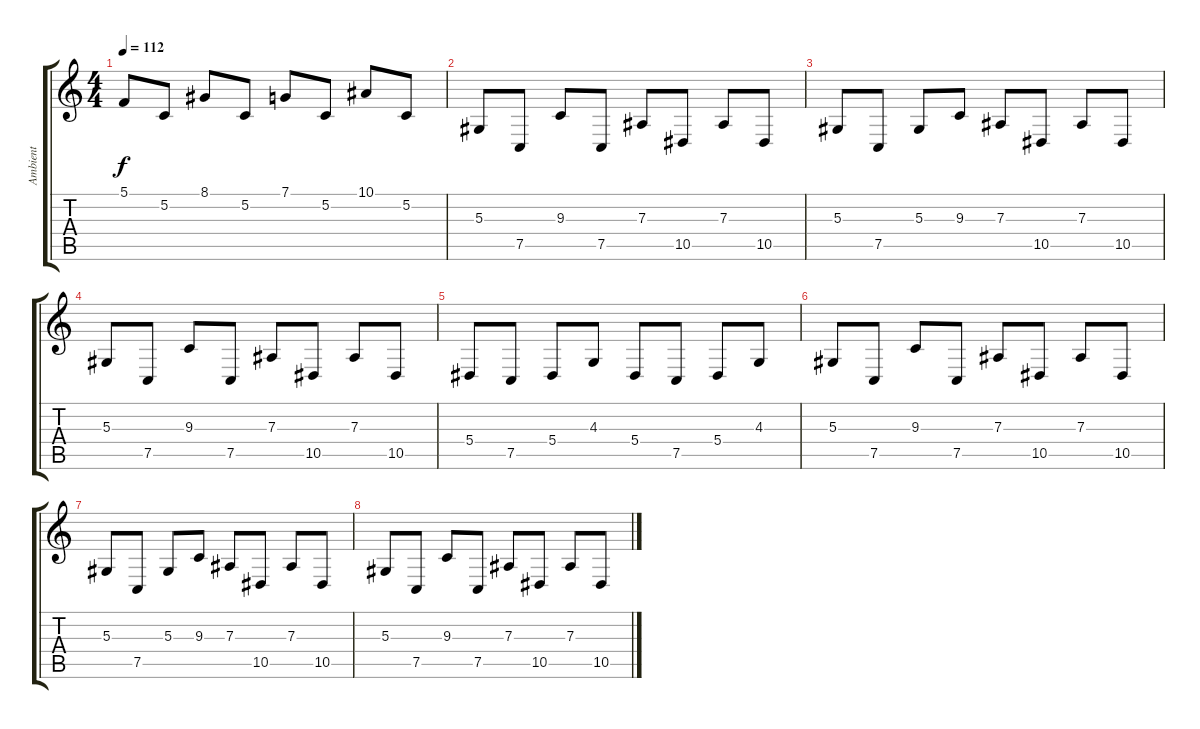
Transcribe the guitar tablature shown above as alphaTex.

\track ("Ambient" "Ambient") {instrument fx5brightness}
\staff {score tabs}
\tuning (C4 G3 Eb3 Bb2 F2 C2) {hide}
\ts (4 4)
\tempo 112
\clef g2
\ks c
5.1.8{dy f} 5.2.8 8.1.8 5.2.8 7.1.8 5.2.8 10.1.8 5.2.8 |
5.3.8 7.5.8 9.3.8 7.5.8 7.3.8 10.5.8 7.3.8 10.5.8 |
5.3.8 7.5.8 5.3.8 9.3.8 7.3.8 10.5.8 7.3.8 10.5.8 |
5.3.8 7.5.8 9.3.8 7.5.8 7.3.8 10.5.8 7.3.8 10.5.8 |
5.4.8 7.5.8 5.4.8 4.3.8 5.4.8 7.5.8 5.4.8 4.3.8 |
5.3.8 7.5.8 9.3.8 7.5.8 7.3.8 10.5.8 7.3.8 10.5.8 |
5.3.8 7.5.8 5.3.8 9.3.8 7.3.8 10.5.8 7.3.8 10.5.8 |
5.3.8 7.5.8 9.3.8 7.5.8 7.3.8 10.5.8 7.3.8 10.5.8
